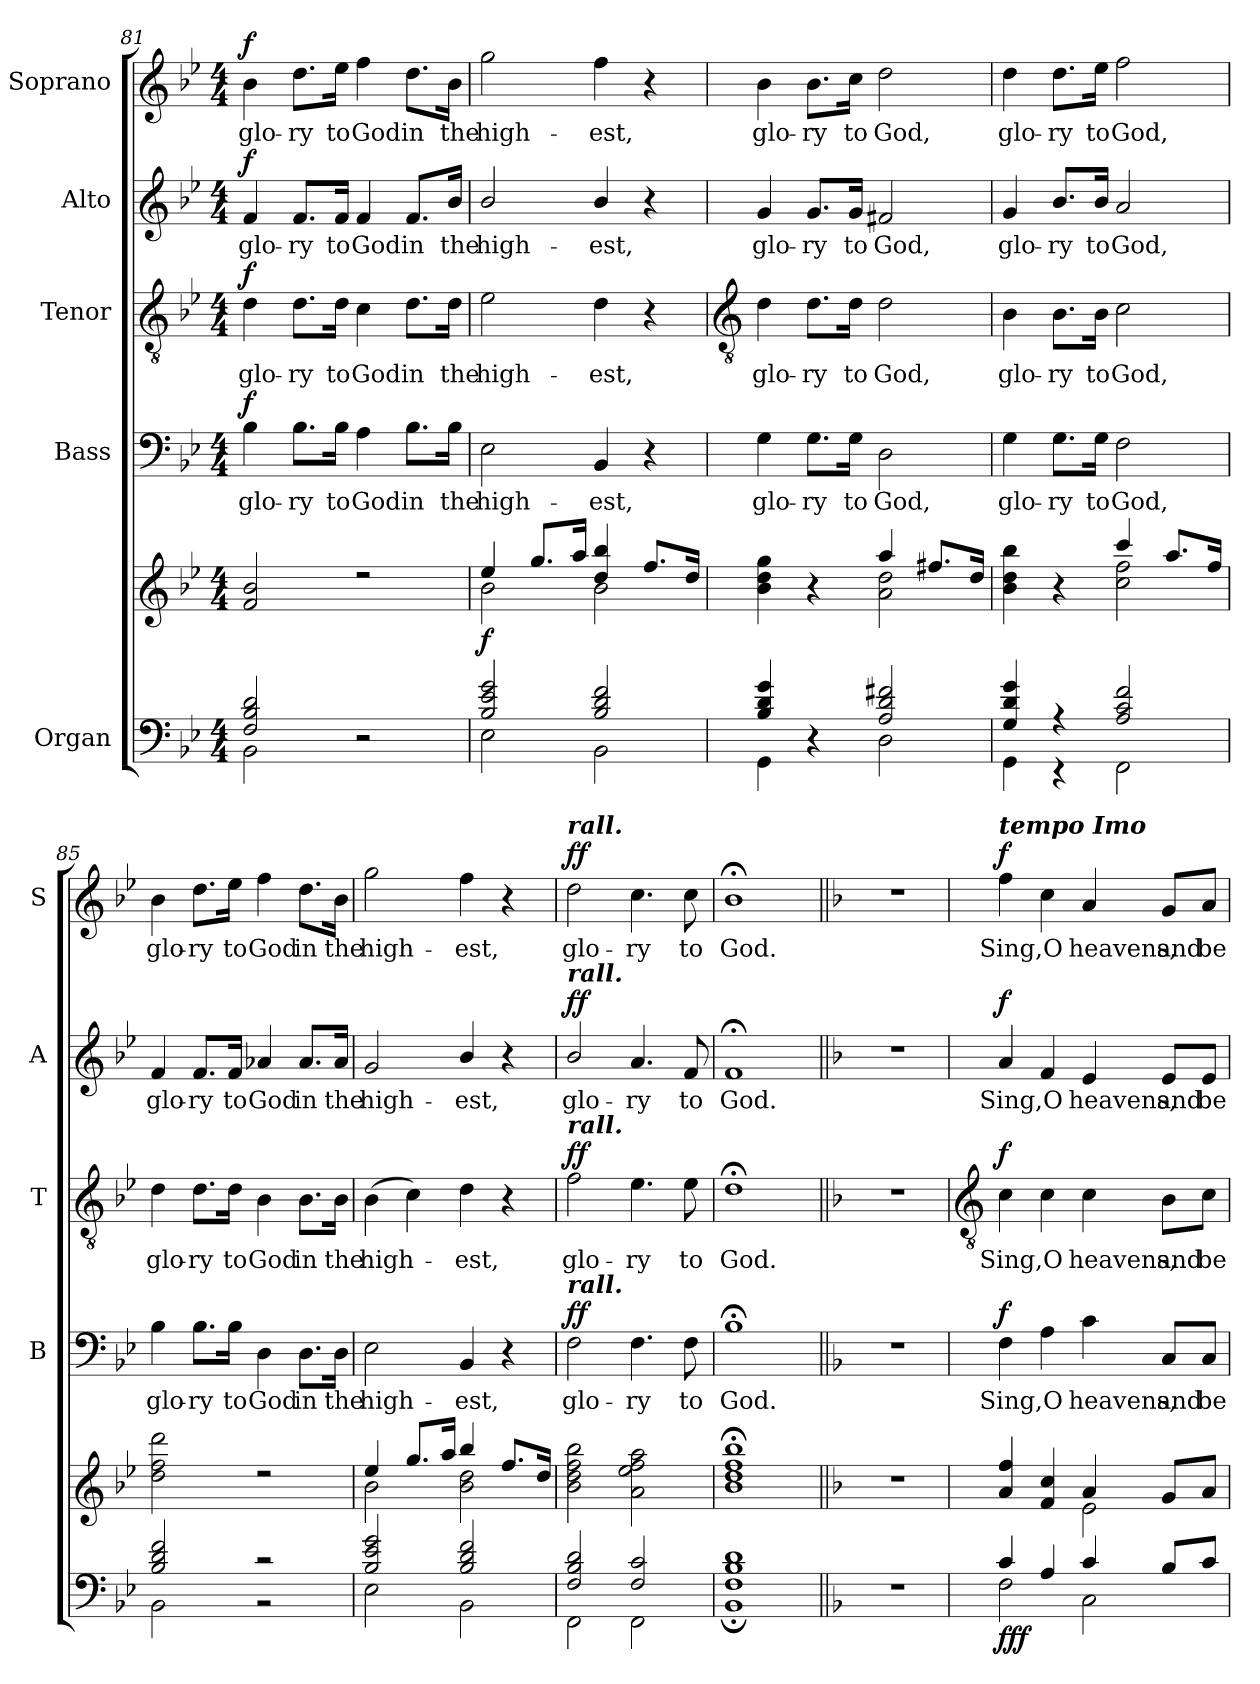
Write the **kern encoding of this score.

**kern	**kern	**dynam	**kern	**text	**dynam	**kern	**text	**dynam	**kern	**text	**dynam	**kern	**text	**dynam
*part5	*part5	*part5	*part4	*part4	*part4	*part3	*part3	*part3	*part2	*part2	*part2	*part1	*part1	*part1
*staff6	*staff5	*staff5/6	*staff4	*staff4	*staff4	*staff3	*staff3	*staff3	*staff2	*staff2	*staff2	*staff1	*staff1	*staff1
*I"Organ	*	*	*I"Bass	*	*	*I"Tenor	*	*	*I"Alto	*	*	*I"Soprano	*	*
*	*	*	*I'B	*	*	*I'T	*	*	*I'A	*	*	*I'S	*	*
*clefF4	*clefG2	*	*clefF4	*	*	*clefGv2	*	*	*clefG2	*	*	*clefG2	*	*
*k[b-e-]	*k[b-e-]	*	*k[b-e-]	*	*	*k[b-e-]	*	*	*k[b-e-]	*	*	*k[b-e-]	*	*
*B-:	*B-:	*	*B-:	*	*	*B-:	*	*	*B-:	*	*	*B-:	*	*
*M4/4	*M4/4	*	*M4/4	*	*	*M4/4	*	*	*M4/4	*	*	*M4/4	*	*
=81	=81	=81	=81	=81	=81	=81	=81	=81	=81	=81	=81	=81	=81	=81
*^	*^	*	*	*	*	*	*	*	*	*	*	*	*	*
!	!	!	!	!	!	!LO:LY:b	!LO:DY:b	!	!LO:LY:b	!LO:DY:b	!	!LO:LY:b	!LO:DY:b	!	!LO:LY:b	!LO:DY:b
2F/ 2B-/ 2d/	2BB-\	2f/ 2b-/	1ryy	.	4B-	glo-	f	4d	glo-	f	4f	glo-	f	4b-	glo-	f
!	!	!	!	!	!	!LO:LY:b	!	!	!LO:LY:b	!	!	!LO:LY:b	!	!	!LO:LY:b	!
.	.	.	.	.	8.B-\L	-ry	.	8.d\L	-ry	.	8.f/L	-ry	.	8.dd\L	-ry	.
!	!	!	!	!	!	!LO:LY:b	!	!	!LO:LY:b	!	!	!LO:LY:b	!	!	!LO:LY:b	!
.	.	.	.	.	16B-\Jk	to	.	16d\Jk	to	.	16f/Jk	to	.	16ee-\Jk	to	.
!	!	!	!	!	!	!LO:LY:b	!	!	!LO:LY:b	!	!	!LO:LY:b	!	!	!LO:LY:b	!
2r	2ryy	2r	.	.	4A	God	.	4c	God	.	4f	God	.	4ff	God	.
!	!	!	!	!	!	!LO:LY:b	!	!	!LO:LY:b	!	!	!LO:LY:b	!	!	!LO:LY:b	!
.	.	.	.	.	8.B-\L	in	.	8.d\L	in	.	8.f/L	in	.	8.dd\L	in	.
!	!	!	!	!	!	!LO:LY:b	!	!	!LO:LY:b	!	!	!LO:LY:b	!	!	!LO:LY:b	!
.	.	.	.	.	16B-\Jk	the	.	16d\Jk	the	.	16b-/Jk	the	.	16b-\Jk	the	.
=82	=82	=82	=82	=82	=82	=82	=82	=82	=82	=82	=82	=82	=82	=82	=82	=82
!	!	!	!	!LO:DY:b	!	!LO:LY:b	!	!	!LO:LY:b	!	!	!LO:LY:b	!	!	!LO:LY:b	!
2B-/ 2e-/ 2g/	2E-\	4ee-/	2b-\	f	2E-	high-	.	2e-	high-	.	2b-/	high-	.	2gg	high-	.
.	.	8.gg/L	.	.	.	.	.	.	.	.	.	.	.	.	.	.
.	.	16aa/J	.	.	.	.	.	.	.	.	.	.	.	.	.	.
!	!	!	!	!	!	!LO:LY:b	!	!	!LO:LY:b	!	!	!LO:LY:b	!	!	!LO:LY:b	!
2B-/ 2d/ 2f/	2BB-\	4dd/ 4bb-/	2b-\	.	4BB-	-est,	.	4d	-est,	.	4b-/	-est,	.	4ff	-est,	.
.	.	8.ff/L	.	.	4r	.	.	4r	.	.	4r	.	.	4r	.	.
.	.	16dd/J	.	.	.	.	.	.	.	.	.	.	.	.	.	.
!!LO:LB:g=z
=83	=83	=83	=83	=83	=83	=83	=83	=83	=83	=83	=83	=83	=83	=83	=83	=83
*	*	*	*	*	*	*	*	*clefGv2	*	*	*	*	*	*	*	*
!	!	!	!	!	!	!LO:LY:b	!	!	!LO:LY:b	!	!	!LO:LY:b	!	!	!LO:LY:b	!
4B-/ 4d/ 4g/	4GG\	4b-\ 4dd\ 4gg\	2ryy	.	4G	glo-	.	4d	glo-	.	4g	glo-	.	4b-	glo-	.
!	!	!	!	!	!	!LO:LY:b	!	!	!LO:LY:b	!	!	!LO:LY:b	!	!	!LO:LY:b	!
4r	4ryy	4r	.	.	8.G\L	-ry	.	8.d\L	-ry	.	8.g/L	-ry	.	8.b-\L	-ry	.
!	!	!	!	!	!	!LO:LY:b	!	!	!LO:LY:b	!	!	!LO:LY:b	!	!	!LO:LY:b	!
.	.	.	.	.	16G\Jk	to	.	16d\Jk	to	.	16g/Jk	to	.	16cc\Jk	to	.
!	!	!	!	!	!	!LO:LY:b	!	!	!LO:LY:b	!	!	!LO:LY:b	!	!	!LO:LY:b	!
2A/ 2d/ 2f#X/	2D\	4aa/	2a\ 2dd\	.	2D	God,	.	2d	God,	.	2f#X	God,	.	2dd	God,	.
.	.	8.ff#X/L	.	.	.	.	.	.	.	.	.	.	.	.	.	.
.	.	16dd/J	.	.	.	.	.	.	.	.	.	.	.	.	.	.
=84	=84	=84	=84	=84	=84	=84	=84	=84	=84	=84	=84	=84	=84	=84	=84	=84
!	!	!	!	!	!	!LO:LY:b	!	!	!LO:LY:b	!	!	!LO:LY:b	!	!	!LO:LY:b	!
4G/ 4d/ 4g/	4GG\	4b-\ 4dd\ 4bb-\	2ryy	.	4G	glo-	.	4B-	glo-	.	4g	glo-	.	4dd	glo-	.
!	!	!	!	!	!	!LO:LY:b	!	!	!LO:LY:b	!	!	!LO:LY:b	!	!	!LO:LY:b	!
4r	4r	4r	.	.	8.G\L	-ry	.	8.B-\L	-ry	.	8.b-/L	-ry	.	8.dd\L	-ry	.
!	!	!	!	!	!	!LO:LY:b	!	!	!LO:LY:b	!	!	!LO:LY:b	!	!	!LO:LY:b	!
.	.	.	.	.	16G\Jk	to	.	16B-\Jk	to	.	16b-/Jk	to	.	16ee-\Jk	to	.
!	!	!	!	!	!	!LO:LY:b	!	!	!LO:LY:b	!	!	!LO:LY:b	!	!	!LO:LY:b	!
2A/ 2c/ 2f/	2FF\	4ccc/	2cc\ 2ff\	.	2F	God,	.	2c	God,	.	2a	God,	.	2ff	God,	.
.	.	8.aa/L	.	.	.	.	.	.	.	.	.	.	.	.	.	.
.	.	16ff/J	.	.	.	.	.	.	.	.	.	.	.	.	.	.
=85	=85	=85	=85	=85	=85	=85	=85	=85	=85	=85	=85	=85	=85	=85	=85	=85
!	!	!	!	!	!	!LO:LY:b	!	!	!LO:LY:b	!	!	!LO:LY:b	!	!	!LO:LY:b	!
2B-/ 2d/ 2f/	2BB-\	2dd\ 2ff\ 2ddd\	1ryy	.	4B-	glo-	.	4d	glo-	.	4f	glo-	.	4b-	glo-	.
!	!	!	!	!	!	!LO:LY:b	!	!	!LO:LY:b	!	!	!LO:LY:b	!	!	!LO:LY:b	!
.	.	.	.	.	8.B-\L	-ry	.	8.d\L	-ry	.	8.f/L	-ry	.	8.dd\L	-ry	.
!	!	!	!	!	!	!LO:LY:b	!	!	!LO:LY:b	!	!	!LO:LY:b	!	!	!LO:LY:b	!
.	.	.	.	.	16B-\Jk	to	.	16d\Jk	to	.	16f/Jk	to	.	16ee-\Jk	to	.
!	!	!	!	!	!	!LO:LY:b	!	!	!LO:LY:b	!	!	!LO:LY:b	!	!	!LO:LY:b	!
2r	2r	2r	.	.	4D	God	.	4B-	God	.	4a-X	God	.	4ff	God	.
!	!	!	!	!	!	!LO:LY:b	!	!	!LO:LY:b	!	!	!LO:LY:b	!	!	!LO:LY:b	!
.	.	.	.	.	8.D\L	in	.	8.B-\L	in	.	8.a-/L	in	.	8.dd\L	in	.
!	!	!	!	!	!	!LO:LY:b	!	!	!LO:LY:b	!	!	!LO:LY:b	!	!	!LO:LY:b	!
.	.	.	.	.	16D\Jk	the	.	16B-\Jk	the	.	16a-/Jk	the	.	16b-\Jk	the	.
=86	=86	=86	=86	=86	=86	=86	=86	=86	=86	=86	=86	=86	=86	=86	=86	=86
!	!	!	!	!	!	!LO:LY:b	!	!	!LO:LY:b	!	!	!LO:LY:b	!	!	!LO:LY:b	!
2B-/ 2e-/ 2g/	2E-\	4ee-/	2b-\	.	2E-	high-	.	(>4B-	high-	.	2g	high-	.	2gg	high-	.
.	.	8.gg/L	.	.	.	.	.	4c)	.	.	.	.	.	.	.	.
.	.	16aa/J	.	.	.	.	.	.	.	.	.	.	.	.	.	.
!	!	!	!	!	!	!LO:LY:b	!	!	!LO:LY:b	!	!	!LO:LY:b	!	!	!LO:LY:b	!
2B-/ 2d/ 2f/	2BB-\	4bb-/	2b-\ 2dd\	.	4BB-/	-est,	.	4d\	est,	.	4b-/	-est,	.	4ff	-est,	.
.	.	8.ff/L	.	.	4r	.	.	4r	.	.	4r	.	.	4r	.	.
.	.	16dd/J	.	.	.	.	.	.	.	.	.	.	.	.	.	.
=87	=87	=87	=87	=87	=87	=87	=87	=87	=87	=87	=87	=87	=87	=87	=87	=87
!	!	!	!	!	!	!	!	!	!	!	!	!	!	!LO:TX:a:Bi:t=rall.	!	!
!	!	!	!	!	!	!	!	!	!	!	!LO:TX:a:Bi:t=rall.	!	!	!	!	!
!	!	!	!	!	!	!	!	!LO:TX:a:Bi:t=rall.	!	!	!	!	!	!	!	!
!	!	!	!	!	!LO:TX:a:Bi:t=rall.	!	!	!	!	!	!	!	!	!	!	!
!	!	!	!	!	!	!LO:LY:b	!LO:DY:b	!	!LO:LY:b	!LO:DY:b	!	!LO:LY:b	!LO:DY:b	!	!LO:LY:b	!LO:DY:b
2F/ 2B-/ 2d/	2FF\	2b-\ 2dd\ 2ff\ 2bb-\	1ryy	.	2F\	glo-	ff	2f\	glo-	ff	2b-/	glo-	ff	2dd	glo-	ff
!	!	!	!	!	!	!LO:LY:b	!	!	!LO:LY:b	!	!	!LO:LY:b	!	!	!LO:LY:b	!
2F/ 2c/	2FF\	2a\ 2ee-\ 2ff\ 2aa\	.	.	4.F	-ry	.	4.e-	-ry	.	4.a	-ry	.	4.cc	-ry	.
!	!	!	!	!	!	!LO:LY:b	!	!	!LO:LY:b	!	!	!LO:LY:b	!	!	!LO:LY:b	!
.	.	.	.	.	8F	to	.	8e-	to	.	8f	to	.	8cc	to	.
=88	=88	=88	=88	=88	=88	=88	=88	=88	=88	=88	=88	=88	=88	=88	=88	=88
!	!	!	!	!	!	!LO:LY:b	!	!	!LO:LY:b	!	!	!LO:LY:b	!	!	!LO:LY:b	!
1F/ 1B-/ 1d/	1BB-;\	1b-/;< 1dd/;< 1ff/;< 1bb-/;<	1ryy	.	1B-;<	God.	.	1d;<	God.	.	1f;<	God.	.	1b-;<	God.	.
*v	*v	*	*	*	*	*	*	*	*	*	*	*	*	*	*	*
*	*v	*v	*	*	*	*	*	*	*	*	*	*	*	*	*
=89||	=89||	=89||	=89||	=89||	=89||	=89||	=89||	=89||	=89||	=89||	=89||	=89||	=89||	=89||
*k[b-]	*k[b-]	*	*k[b-]	*	*	*k[b-]	*	*	*k[b-]	*	*	*k[b-]	*	*
*F:	*F:	*	*F:	*	*	*F:	*	*	*F:	*	*	*F:	*	*
1r	1r	.	1r	.	.	1r	.	.	1r	.	.	1r	.	.
!!LO:LB:g=z
=90	=90	=90	=90	=90	=90	=90	=90	=90	=90	=90	=90	=90	=90	=90
*	*	*	*	*	*	*clefGv2	*	*	*	*	*	*	*	*
*^	*^	*	*	*	*	*	*	*	*	*	*	*	*	*
!	!	!	!	!	!	!	!	!	!	!	!	!	!	!LO:TX:a:Bi:t=tempo Imo	!	!
!	!	!	!	!LO:DY:b=2	!	!LO:LY:b	!	!	!LO:LY:b	!	!	!LO:LY:b	!	!	!LO:LY:b	!
!	!	!	!	!LO:DY:n=1:b=2	!	!	!	!	!	!	!	!	!	!	!	!
!	!	!	!	!LO:DY:n=2:b	!	!	!LO:DY:b	!	!	!LO:DY:b	!	!	!LO:DY:b	!	!	!LO:DY:b
4c/	2F\	4a/ 4ff/	2ryy	f f f	4F	Sing,	f	4c	Sing,	f	4a	Sing,	f	4ff	Sing,	f
!	!	!	!	!	!	!LO:LY:b	!	!	!LO:LY:b	!	!	!LO:LY:b	!	!	!LO:LY:b	!
4A/	.	4f/ 4cc/	.	.	4A	O	.	4c	O	.	4f	O	.	4cc	O	.
!	!	!	!	!	!	!LO:LY:b	!	!	!LO:LY:b	!	!	!LO:LY:b	!	!	!LO:LY:b	!
4c/	2C\	4a/	2e\	.	4c	heavens,	.	4c	heavens,	.	4e	heavens,	.	4a	heavens,	.
!	!	!	!	!	!	!LO:LY:b	!	!	!LO:LY:b	!	!	!LO:LY:b	!	!	!LO:LY:b	!
8B-/L	.	8g/L	.	.	8C/L	and	.	8B-\L	and	.	8e/L	and	.	8g/L	and	.
!	!	!	!	!	!	!LO:LY:b	!	!	!LO:LY:b	!	!	!LO:LY:b	!	!	!LO:LY:b	!
8c/J	.	8a/J	.	.	8C/J	be	.	8c\J	be	.	8e/J	be	.	8a/J	be	.
*v	*v	*	*	*	*	*	*	*	*	*	*	*	*	*	*	*
*	*v	*v	*	*	*	*	*	*	*	*	*	*	*	*	*
=	=	=	=	=	=	=	=	=	=	=	=	=	=	=
*-	*-	*-	*-	*-	*-	*-	*-	*-	*-	*-	*-	*-	*-	*-
